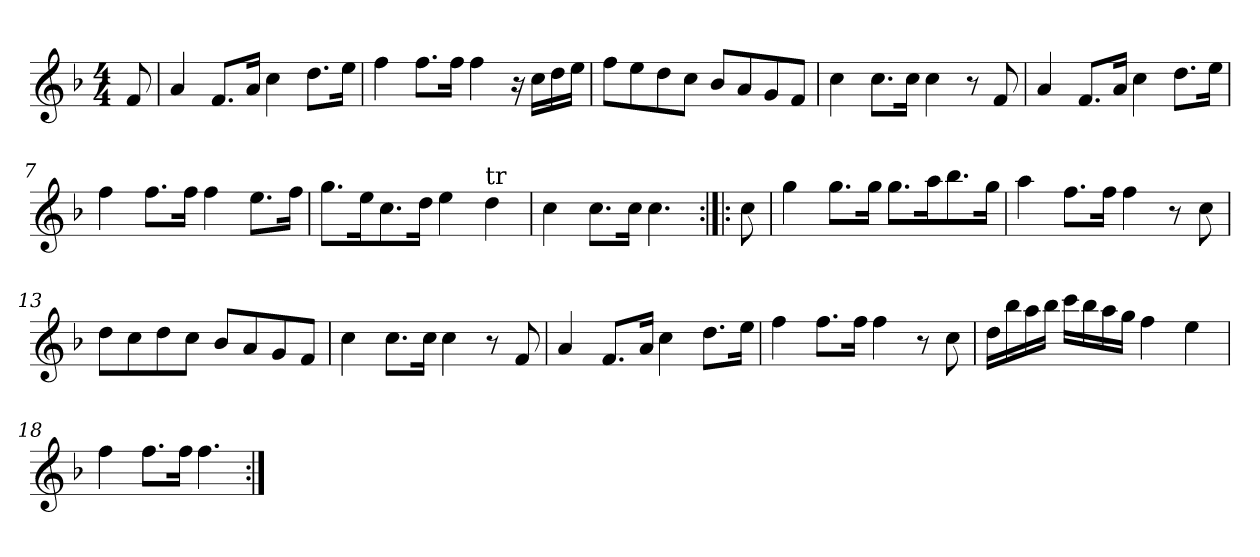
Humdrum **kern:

**kern
*part1
*staff1
*clefG2
*k[b-]
*F:
*M4/4
*MM60
=1
8f/
=2
4a/
8.f/L
16a/Jk
4cc\
8.dd\L
16ee\Jk
=3
4ff\
8.ff\L
16ff\Jk
4ff\
16r
16cc\LL
16dd\
16ee\JJ
=4
8ff\L
8ee\
8dd\
8cc\J
8b-/L
8a/
8g/
8f/J
=5
4cc\
8.cc\L
16cc\Jk
4cc\
8r
8f/
!!LO:LB:g=z
=6
4a/
8.f/L
16a/Jk
4cc\
8.dd\L
16ee\Jk
=7
4ff\
8.ff\L
16ff\Jk
4ff\
8.ee\L
16ff\Jk
=8
8.gg\L
16ee\K
8.cc\
16dd\Jk
4ee\
!LO:TX:a:t=tr
4dd\
=9
4cc\
8.cc\L
16cc\Jk
4.cc\
!!LO:LB:g=z
=10:|!|:
8cc\
=11
4gg\
8.gg\L
16gg\Jk
8.gg\L
16aa\K
8.bb-\
16gg\Jk
=12
4aa\
8.ff\L
16ff\Jk
4ff\
8r
8cc\
=13
8dd\L
8cc\
8dd\
8cc\J
8b-/L
8a/
8g/
8f/J
=14
4cc\
8.cc\L
16cc\Jk
4cc\
8r
8f/
!!LO:LB:g=z
=15
4a/
8.f/L
16a/Jk
4cc\
8.dd\L
16ee\Jk
=16
4ff\
8.ff\L
16ff\Jk
4ff\
8r
8cc\
=17
16dd\LL
16bb-\
16aa\
16bb-\JJ
16ccc\LL
16bb-\
16aa\
16gg\JJ
4ff\
4ee\
=18
4ff\
8.ff\L
16ff\Jk
4.ff\
=:|!
*-
